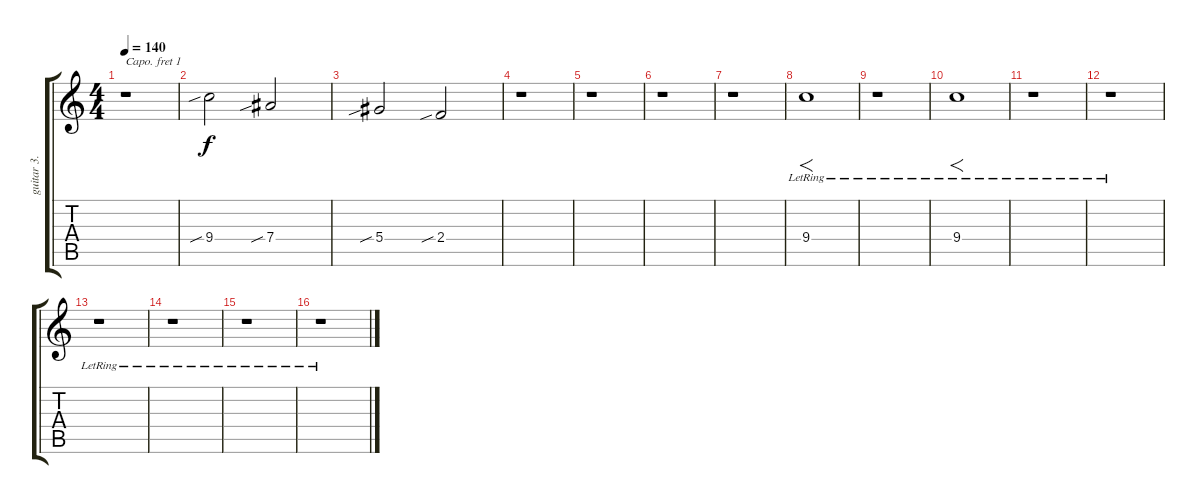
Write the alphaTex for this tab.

\track ("guitar 3." "guitar 3.") {instrument distortionguitar}
\staff {score tabs}
\capo 1
\tuning (E4 B3 G3 D3 A2 E2) {hide}
\ts (4 4)
\tempo 140
\clef g2
\ks c
r.1{dy f} |
9.4{sib}.2{volume 15} 7.4{sib}.2{volume 13} |
5.4{sib}.2{volume 11} 2.4{sib}.2{volume 8} |
r.1 |
r.1 |
r.1 |
r.1 |
9.4{lr}.1{f} |
r.1 |
9.4{lr}.1{f} |
r.1 |
r.1 |
r.1 |
r.1 |
r.1 |
r.1
